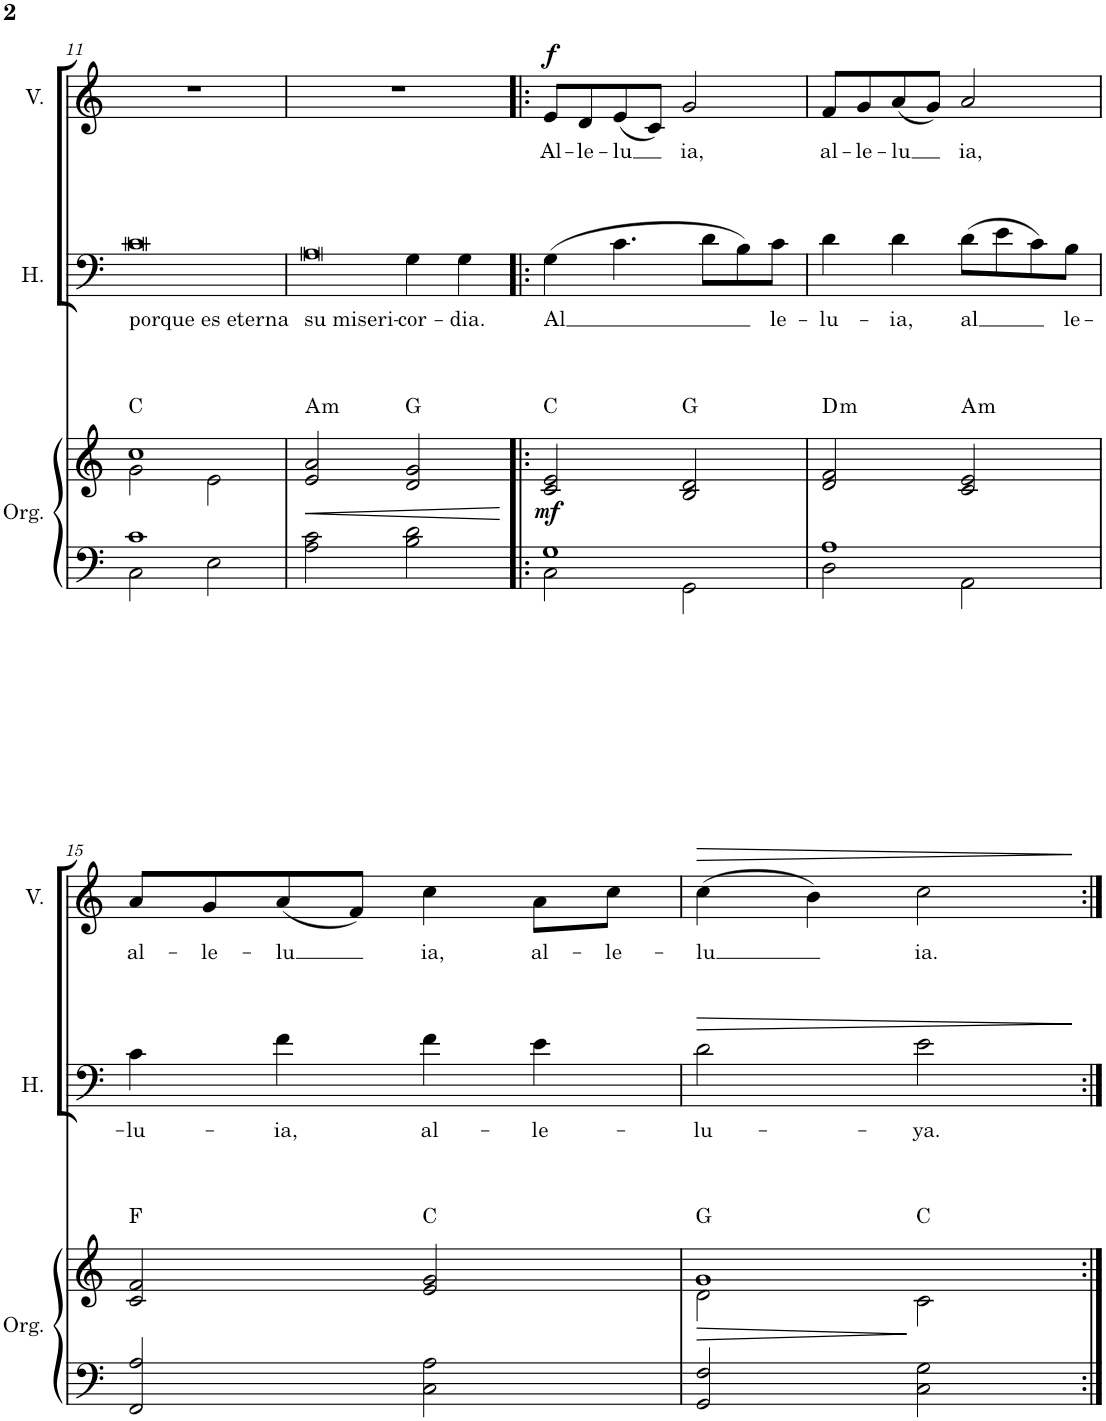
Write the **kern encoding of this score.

**kern	**kern	**dynam	**harte	**kern	**text	**dynam	**kern	**text	**dynam
*part3	*part3	*part3	*part3	*part2	*part2	*part2	*part1	*part1	*part1
*staff4	*staff3	*staff3/4	*	*staff2	*staff2	*staff2	*staff1	*staff1	*staff1
*I"Órgano	*	*	*	*I"Hombres	*	*	*I"Mujeres	*	*
*	*	*	*	*I'H.	*	*	*	*	*
!!LO:PB:g=z
*clefF4	*clefG2	*	*	*clefF4	*	*	*clefG2	*	*
*k[]	*k[]	*	*	*k[]	*	*	*k[]	*	*
*M4/4	*M4/4	*	*	*M4/4	*	*	*M4/4	*	*
=11	=11	=11	=11	=11	=11	=11	=11	=11	=11
*^	*^	*	*	*	*	*	*	*	*
!	!	!	!	!	!	!	!LO:LY:b	!	!	!	!
1c	2C\	1cc	2g\	.	C:maj	1c	porque es eterna	.	1r	.	.
.	2E\	.	2e\	.	.	.	.	.	.	.	.
=12	=12	=12	=12	=12	=12	=12	=12	=12	=12	=12	=12
!	!	!	!	!LO:HP:b	!LO:H:kt=m	!	!LO:LY:b	!	!	!	!
*v	*v	*	*	*	*	*	*	*	*	*	*
*	*v	*v	*	*	*	*	*	*	*	*
2A\ 2c\	2e/ 2a/	<	A:min	2A	su miseri-	.	1r	.	.
!	!	!	!	!	!LO:LY:b	!	!	!	!
2B\ 2d\	2d/ 2g/	.	G:maj	4G\	-cor-	.	.	.	.
!	!	!	!	!	!LO:LY:b	!	!	!	!
.	.	.	.	4G\	-dia.	.	.	.	.
.	.	[	.	.	.	.	.	.	.
=13!|:	=13!|:	=13!|:	=13!|:	=13!|:	=13!|:	=13!|:	=13!|:	=13!|:	=13!|:
*^	*	*	*	*	*	*	*	*	*
!	!	!	!LO:DY:b	!	!	!LO:LY:b	!	!	!LO:LY:b	!LO:DY:a
1G	2C\	2c/ 2e/	mf	C:maj	(4G\	Al	.	8e/L	Al-	f
!	!	!	!	!	!	!	!	!	!LO:LY:b	!
.	.	.	.	.	.	.	.	8d/	-le-	.
!	!	!	!	!	!	!	!	!	!LO:LY:b	!
.	.	.	.	.	4.c\	.	.	(8e/	-lu	.
.	.	.	.	.	.	.	.	8c/J)	.	.
!	!	!	!	!	!	!	!	!	!LO:LY:b	!
.	2GG\	2B/ 2d/	.	G:maj	.	.	.	2g/	ia,	.
.	.	.	.	.	8d\L	.	.	.	.	.
.	.	.	.	.	8B\)	.	.	.	.	.
!	!	!	!	!	!	!LO:LY:b	!	!	!	!
.	.	.	.	.	8c\J	le-	.	.	.	.
=14	=14	=14	=14	=14	=14	=14	=14	=14	=14	=14
!	!	!	!	!LO:H:kt=m	!	!LO:LY:b	!	!	!LO:LY:b	!
1A	2D\	2d/ 2f/	.	D:min	4d\	-lu-	.	8f/L	al-	.
!	!	!	!	!	!	!	!	!	!LO:LY:b	!
.	.	.	.	.	.	.	.	8g/	-le-	.
!	!	!	!	!	!	!LO:LY:b	!	!	!LO:LY:b	!
.	.	.	.	.	4d\	-ia,	.	(8a/	-lu	.
.	.	.	.	.	.	.	.	8g/J)	.	.
!	!	!	!	!LO:H:kt=m	!	!LO:LY:b	!	!	!LO:LY:b	!
.	2AA\	2c/ 2e/	.	A:min	(8d\L	al	.	2a/	ia,	.
.	.	.	.	.	8e\	.	.	.	.	.
.	.	.	.	.	8c\)	.	.	.	.	.
!	!	!	!	!	!	!LO:LY:b	!	!	!	!
.	.	.	.	.	8B\J	le-	.	.	.	.
*v	*v	*	*	*	*	*	*	*	*	*
!!LO:LB:g=z
=15	=15	=15	=15	=15	=15	=15	=15	=15	=15
!	!	!	!	!	!LO:LY:b	!	!	!LO:LY:b	!
2FF/ 2A/	2c/ 2f/	.	F:maj	4c\	-lu-	.	8a/L	al-	.
!	!	!	!	!	!	!	!	!LO:LY:b	!
.	.	.	.	.	.	.	8g/	-le-	.
!	!	!	!	!	!LO:LY:b	!	!	!LO:LY:b	!
.	.	.	.	4f\	-ia,	.	(8a/	-lu	.
.	.	.	.	.	.	.	8f/J)	.	.
!	!	!	!	!	!LO:LY:b	!	!	!LO:LY:b	!
2C\ 2A\	2e/ 2g/	.	C:maj	4f\	al-	.	4cc\	ia,	.
!	!	!	!	!	!LO:LY:b	!	!	!LO:LY:b	!
.	.	.	.	4e\	-le-	.	8a\L	al-	.
!	!	!	!	!	!	!	!	!LO:LY:b	!
.	.	.	.	.	.	.	8cc\J	-le-	.
=16	=16	=16	=16	=16	=16	=16	=16	=16	=16
!	!	!LO:HP:b	!	!	!LO:LY:b	!LO:HP:b	!	!LO:LY:b	!LO:HP:b
*	*^	*	*	*	*	*	*	*	*
2GG/ 2F/	1g	2d\	>	G:maj	2d\	-lu-	>	(4cc\	-lu	>
.	.	.	.	.	.	.	.	4b\)	.	.
!	!	!	!	!	!	!LO:LY:b	!	!	!LO:LY:b	!
2C\ 2G\	.	2c\	]	C:maj	2e\	-ya.	.	2cc\	ia.	.
*	*v	*v	*	*	*	*	*	*	*	*
.	.	.	.	.	.	]	.	.	]
=:|!	=:|!	=:|!	=:|!	=:|!	=:|!	=:|!	=:|!	=:|!	=:|!
*-	*-	*-	*-	*-	*-	*-	*-	*-	*-
